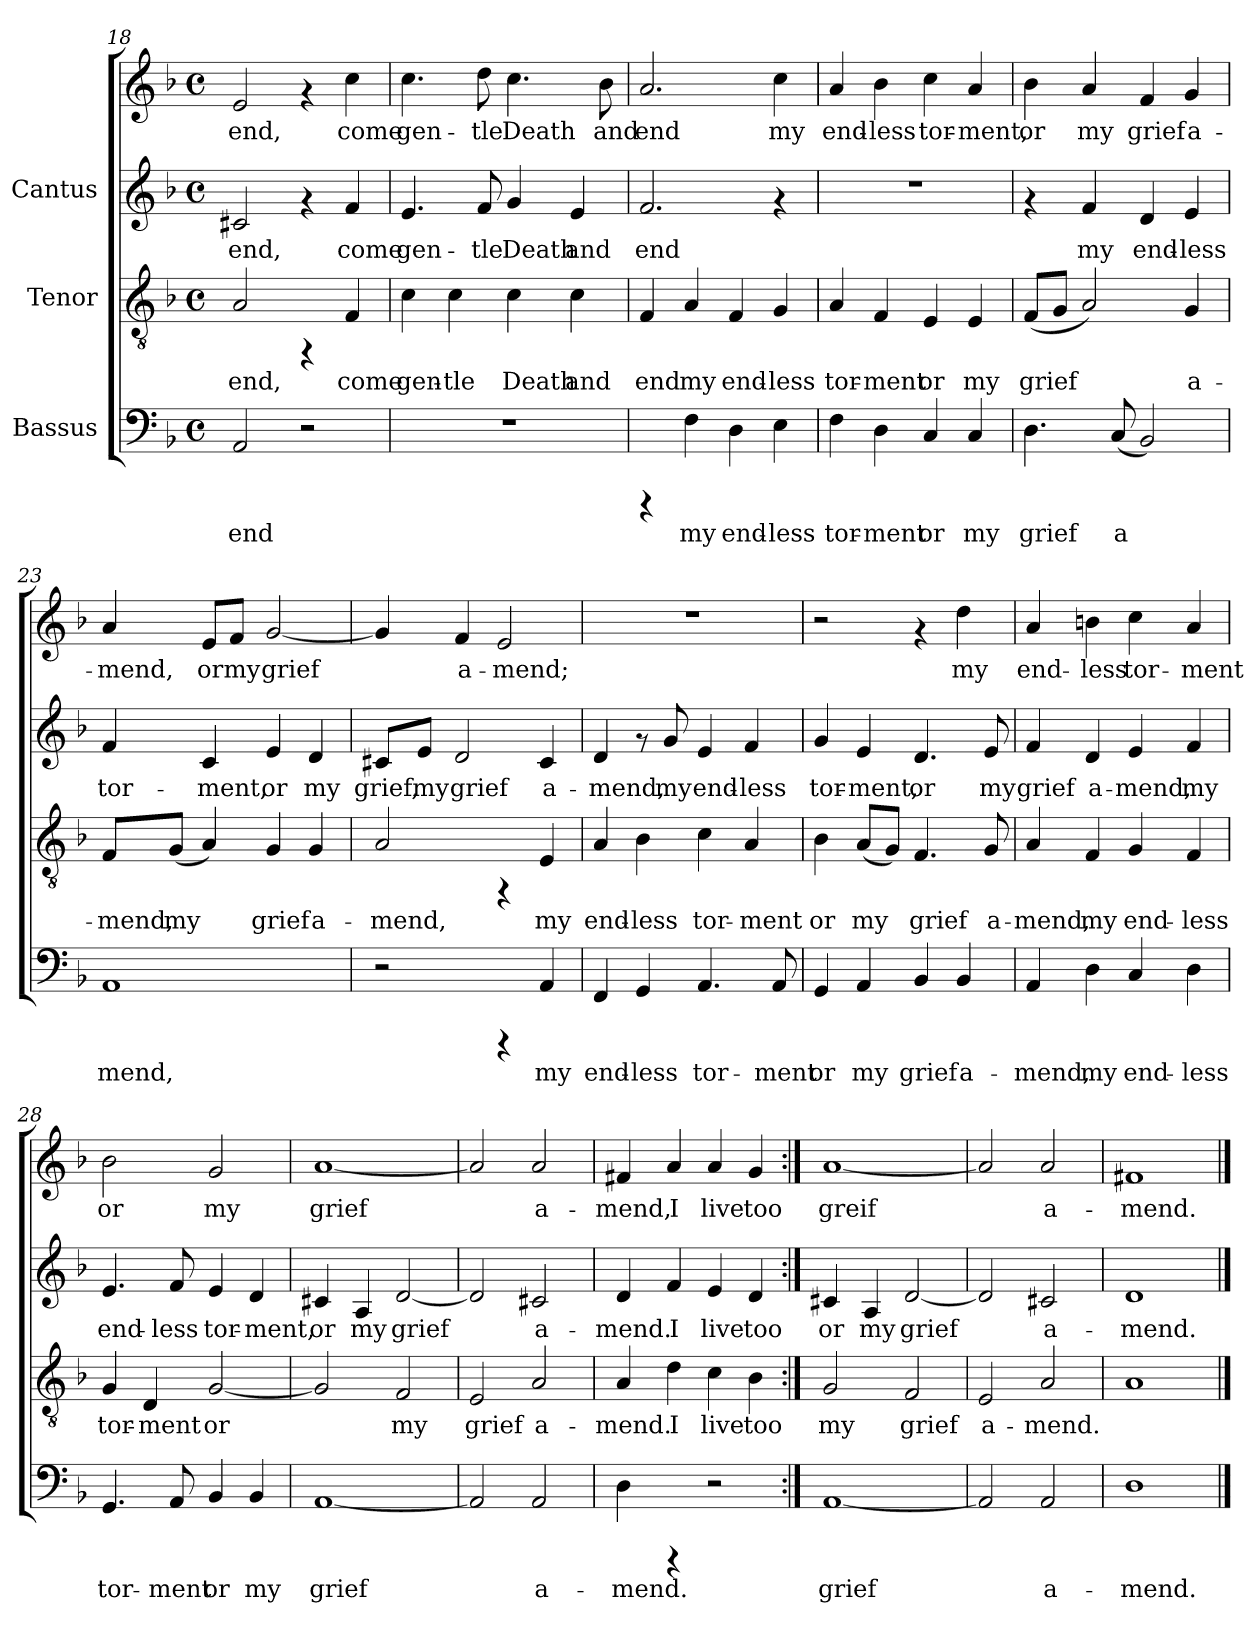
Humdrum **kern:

**kern	**text	**kern	**text	**kern	**text	**kern	**text
*part3	*part3	*part2	*part2	*part1	*part1	*part1	*part1
*staff4	*staff4	*staff3	*staff3	*staff2	*staff2	*staff1	*staff1
*I"Bassus	*	*I"Tenor	*	*I"Cantus	*	*	*
*clefF4	*	*clefGv2	*	*clefG2	*	*clefG2	*
*k[b-]	*	*k[b-]	*	*k[b-]	*	*k[b-]	*
*F:	*	*F:	*	*F:	*	*F:	*
*M4/4	*	*M4/4	*	*M4/4	*	*M4/4	*
*met(c)	*	*met(c)	*	*met(c)	*	*met(c)	*
=18	=18	=18	=18	=18	=18	=18	=18
!	!LO:LY:b:cj	!	!LO:LY:b:cj	!	!LO:LY:b:cj	!	!LO:LY:b:cj
2AA/	end	2A/	end,	2c#X/	end,	2e/	end,
2r	.	4rFF	.	4rf	.	4rf	.
!	!	!	!LO:LY:b:cj	!	!LO:LY:b:cj	!	!LO:LY:b:cj
.	.	4F/	come	4f/	come	4cc\	come
=19	=19	=19	=19	=19	=19	=19	=19
!	!	!	!LO:LY:b:cj	!	!LO:LY:b:cj	!	!LO:LY:b:cj
1r	.	4c\	gen-	4.e/	gen-	4.cc\	gen-
!	!	!	!LO:LY:b:cj	!	!	!	!
.	.	4c\	-tle	.	.	.	.
!	!	!	!	!	!LO:LY:b:cj	!	!LO:LY:b:cj
.	.	.	.	8f/	-tle	8dd\	-tle
!	!	!	!LO:LY:b:cj	!	!LO:LY:b:cj	!	!LO:LY:b:cj
.	.	4c\	Death	4g/	Death	4.cc\	Death
!	!	!	!LO:LY:b:cj	!	!LO:LY:b:cj	!	!
.	.	4c\	and	4e/	and	.	.
!	!	!	!	!	!	!	!LO:LY:b:cj
.	.	.	.	.	.	8b-\	and
=20	=20	=20	=20	=20	=20	=20	=20
!	!	!	!LO:LY:b:cj	!	!LO:LY:b:cj	!	!LO:LY:b:cj
4rCCC	.	4F/	end	2.f/	end	2.a/	end
!	!LO:LY:b:cj	!	!LO:LY:b:cj	!	!	!	!
4F\	my	4A/	my	.	.	.	.
!	!LO:LY:b:cj	!	!LO:LY:b:cj	!	!	!	!
4D\	end-	4F/	end-	.	.	.	.
!	!LO:LY:b:cj	!	!LO:LY:b:cj	!	!	!	!LO:LY:b:cj
4E\	-less	4G/	-less	4rf	.	4cc\	my
!!LO:LB:g=z
=21	=21	=21	=21	=21	=21	=21	=21
!	!LO:LY:b:cj	!	!LO:LY:b:cj	!	!	!	!LO:LY:b:cj
4F\	tor-	4A/	tor-	1r	.	4a/	end-
!	!LO:LY:b:cj	!	!LO:LY:b:cj	!	!	!	!LO:LY:b:cj
4D\	-ment	4F/	-ment	.	.	4b-\	-less
!	!LO:LY:b:cj	!	!LO:LY:b:cj	!	!	!	!LO:LY:b:cj
4C/	or	4E/	or	.	.	4cc\	tor-
!	!LO:LY:b:cj	!	!LO:LY:b:cj	!	!	!	!LO:LY:b:cj
4C/	my	4E/	my	.	.	4a/	-ment,
=22	=22	=22	=22	=22	=22	=22	=22
!	!LO:LY:b:cj	!	!LO:LY:b:cj	!	!	!	!LO:LY:b:cj
4.D\	grief	(<8F/L	grief	4rf	.	4b-\	or
!	!	!	!LO:LY:b:cj	!	!	!	!
.	.	8G/J	.	.	.	.	.
!	!	!	!LO:LY:b:cj	!	!LO:LY:b:cj	!	!LO:LY:b:cj
.	.	2A/)	.	4f/	-my	4a/	my
!	!LO:LY:b:cj	!	!	!	!	!	!
(<8C/	a-	.	.	.	.	.	.
!	!LO:LY:b:cj	!	!	!	!LO:LY:b:cj	!	!LO:LY:b:cj
2BB-/)	--	.	.	4d/	end-	4f/	grief
!	!	!	!LO:LY:b:cj	!	!LO:LY:b:cj	!	!LO:LY:b:cj
.	.	4G/	a-	4e/	-less	4g/	a-
=23	=23	=23	=23	=23	=23	=23	=23
!	!LO:LY:b:cj	!	!LO:LY:b:cj	!	!LO:LY:b:cj	!	!LO:LY:b:cj
1AA	-mend,	8F/L	-mend,	4f/	tor-	4a/	mend,
!	!	!	!LO:LY:b:cj	!	!	!	!
.	.	(<8G/J	my	.	.	.	.
!	!	!	!LO:LY:b:cj	!	!LO:LY:b:cj	!	!LO:LY:b:cj
.	.	4A/)	.	4c/	-ment,	8e/L	or
!	!	!	!	!	!	!	!LO:LY:b:cj
.	.	.	.	.	.	8f/J	my
!	!	!	!LO:LY:b:cj	!	!LO:LY:b:cj	!	!LO:LY:b:cj
.	.	4G/	grief	4e/	or	[<2g/	grief
!	!	!	!LO:LY:b:cj	!	!LO:LY:b:cj	!	!
.	.	4G/	a-	4d/	my	.	.
=24	=24	=24	=24	=24	=24	=24	=24
!	!	!	!LO:LY:b:cj	!	!LO:LY:b:cj	!	!LO:LY:b:cj
2r	.	2A/	-mend,	8c#X/L	grief,	4g/]	.
!	!	!	!	!	!LO:LY:b:cj	!	!
.	.	.	.	8e/J	my	.	.
!	!	!	!	!	!LO:LY:b:cj	!	!LO:LY:b:cj
.	.	.	.	2d/	grief	4f/	a-
!	!	!	!	!	!	!	!LO:LY:b:cj
4rCCC	.	4rFF	.	.	.	2e/	-mend;
!	!LO:LY:b:cj	!	!LO:LY:b:cj	!	!LO:LY:b:cj	!	!
4AA/	my	4E/	my	4c#/	a-	.	.
!!LO:LB:g=z
=25	=25	=25	=25	=25	=25	=25	=25
!	!LO:LY:b:cj	!	!LO:LY:b:cj	!	!LO:LY:b:cj	!	!
4FF/	end-	4A/	end-	4d/	-mend,	1r	.
!	!LO:LY:b:cj	!	!LO:LY:b:cj	!	!	!	!
4GG/	-less	4B-\	-less	8rf	.	.	.
!	!	!	!	!	!LO:LY:b:cj	!	!
.	.	.	.	8g/	my	.	.
!	!LO:LY:b:cj	!	!LO:LY:b:cj	!	!LO:LY:b:cj	!	!
4.AA/	tor-	4c\	tor-	4e/	end-	.	.
!	!	!	!LO:LY:b:cj	!	!LO:LY:b:cj	!	!
.	.	4A/	-ment	4f/	-less	.	.
!	!LO:LY:b:cj	!	!	!	!	!	!
8AA/	-ment	.	.	.	.	.	.
=26	=26	=26	=26	=26	=26	=26	=26
!	!LO:LY:b:cj	!	!LO:LY:b:cj	!	!LO:LY:b:cj	!	!
4GG/	or	4B-\	or	4g/	tor-	2r	.
!	!LO:LY:b:cj	!	!LO:LY:b:cj	!	!LO:LY:b:cj	!	!
4AA/	my	(<8A/L	my	4e/	-ment,	.	.
!	!	!	!LO:LY:b:cj	!	!	!	!
.	.	8G/J)	.	.	.	.	.
!	!LO:LY:b:cj	!	!LO:LY:b:cj	!	!LO:LY:b:cj	!	!
4BB-/	grief	4.F/	grief	4.d/	or	4rf	.
!	!LO:LY:b:cj	!	!	!	!	!	!LO:LY:b:cj
4BB-/	a-	.	.	.	.	4dd\	my
!	!	!	!LO:LY:b:cj	!	!LO:LY:b:cj	!	!
.	.	8G/	a-	8e/	my	.	.
=27	=27	=27	=27	=27	=27	=27	=27
!	!LO:LY:b:cj	!	!LO:LY:b:cj	!	!LO:LY:b:cj	!	!LO:LY:b:cj
4AA/	-mend,	4A/	-mend,	4f/	grief	4a/	end-
!	!LO:LY:b:cj	!	!LO:LY:b:cj	!	!LO:LY:b:cj	!	!LO:LY:b:cj
4D\	my	4F/	my	4d/	a-	4bn\	-less
!	!LO:LY:b:cj	!	!LO:LY:b:cj	!	!LO:LY:b:cj	!	!LO:LY:b:cj
4C/	end-	4G/	end-	4e/	-mend,	4cc\	tor-
!	!LO:LY:b:cj	!	!LO:LY:b:cj	!	!LO:LY:b:cj	!	!LO:LY:b:cj
4D\	-less	4F/	-less	4f/	my	4a/	-ment
=28	=28	=28	=28	=28	=28	=28	=28
!	!LO:LY:b:cj	!	!LO:LY:b:cj	!	!LO:LY:b:cj	!	!LO:LY:b:cj
4.GG/	tor-	4G/	tor-	4.e/	end-	2b-\	or
!	!	!	!LO:LY:b:cj	!	!	!	!
.	.	4D/	-ment	.	.	.	.
!	!LO:LY:b:cj	!	!	!	!LO:LY:b:cj	!	!
8AA/	-ment	.	.	8f/	-less	.	.
!	!LO:LY:b:cj	!	!LO:LY:b:cj	!	!LO:LY:b:cj	!	!LO:LY:b:cj
4BB-/	or	[<2G/	or	4e/	tor-	2g/	my
!	!LO:LY:b:cj	!	!	!	!LO:LY:b:cj	!	!
4BB-/	my	.	.	4d/	-ment,	.	.
!!LO:PB:g=z
=29	=29	=29	=29	=29	=29	=29	=29
!	!LO:LY:b:cj	!	!LO:LY:b:cj	!	!LO:LY:b:cj	!	!LO:LY:b:cj
[<1AA	grief	2G/]	.	4c#X/	or	[<1a	grief
!	!	!	!	!	!LO:LY:b:cj	!	!
.	.	.	.	4A/	my	.	.
!	!	!	!LO:LY:b:cj	!	!LO:LY:b:cj	!	!
.	.	2F/	my	[<2d/	grief	.	.
=30	=30	=30	=30	=30	=30	=30	=30
!	!LO:LY:b:cj	!	!LO:LY:b:cj	!	!LO:LY:b:cj	!	!LO:LY:b:cj
2AA/]	.	2E/	grief	2d/]	-	2a/]	.
!	!LO:LY:b:cj	!	!LO:LY:b:cj	!	!LO:LY:b:cj	!	!LO:LY:b:cj
2AA/	a-	2A/	a-	2c#X/	a-	2a/	a-
=31	=31	=31	=31	=31	=31	=31	=31
!	!LO:LY:b:cj	!	!LO:LY:b:cj	!	!LO:LY:b:cj	!	!LO:LY:b:cj
4D\	-mend.	4A/	-mend.	4d/	mend.	4f#X/	-mend,
!	!	!	!LO:LY:b:cj	!	!LO:LY:b:cj	!	!LO:LY:b:cj
4rCCC	.	4d\	I	4f/	I	4a/	I
!	!	!	!LO:LY:b:cj	!	!LO:LY:b:cj	!	!LO:LY:b:cj
2r	.	4c\	live	4e/	live	4a/	live
!	!	!	!LO:LY:b:cj	!	!LO:LY:b:cj	!	!LO:LY:b:cj
.	.	4B-\	too	4d/	too	4g/	too
=32:|!	=32:|!	=32:|!	=32:|!	=32:|!	=32:|!	=32:|!	=32:|!
!	!LO:LY:b:cj	!	!LO:LY:b:cj	!	!LO:LY:b:cj	!	!LO:LY:b:cj
[<1AA	grief	2G/	my	4c#X/	or	[<1a	greif
!	!	!	!	!	!LO:LY:b:cj	!	!
.	.	.	.	4A/	my	.	.
!	!	!	!LO:LY:b:cj	!	!LO:LY:b:cj	!	!
.	.	2F/	grief	[<2d/	grief	.	.
=33	=33	=33	=33	=33	=33	=33	=33
!	!LO:LY:b:cj	!	!LO:LY:b:cj	!	!LO:LY:b:cj	!	!LO:LY:b:cj
2AA/]	.	2E/	a-	2d/]	-	2a/]	.
!	!LO:LY:b:cj	!	!LO:LY:b:cj	!	!LO:LY:b:cj	!	!LO:LY:b:cj
2AA/	a-	2A/	-mend.	2c#X/	a-	2a/	a-
=34	=34	=34	=34	=34	=34	=34	=34
!	!LO:LY:b:cj	!	!	!	!LO:LY:b:cj	!	!LO:LY:b:cj
1D	-mend.	1A	.	1d	mend.	1f#X	-mend.
==	==	==	==	==	==	==	==
*-	*-	*-	*-	*-	*-	*-	*-
